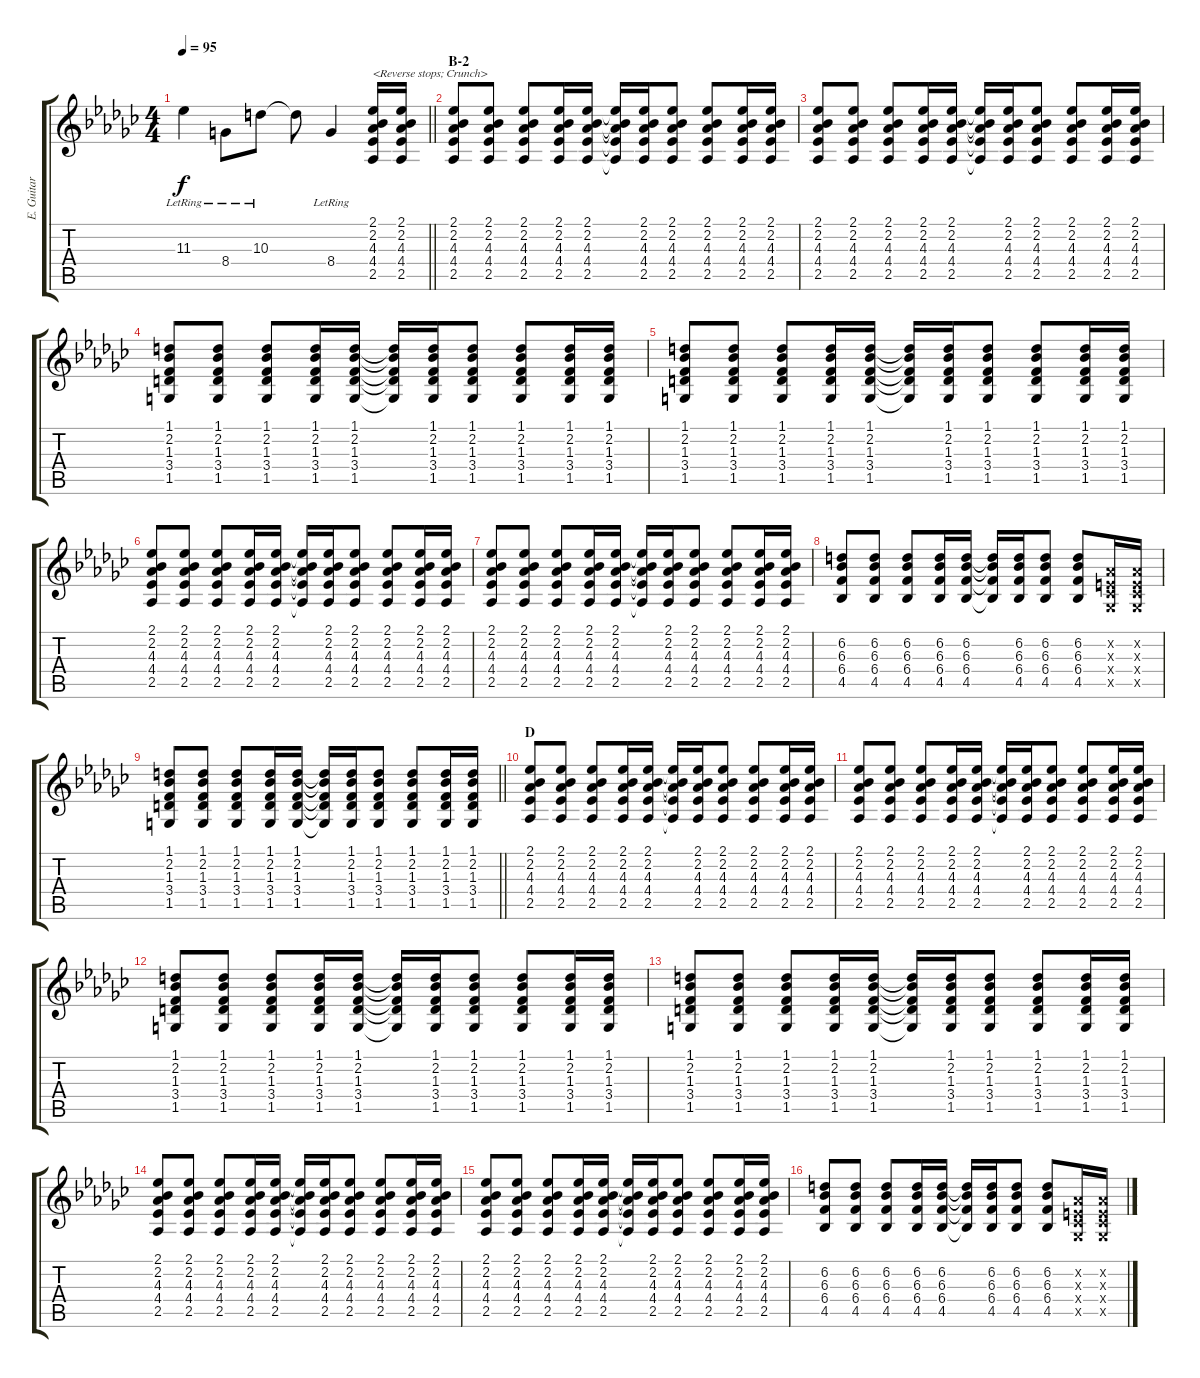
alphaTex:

\track ("E. Guitar II" "E. Guitar ") {instrument overdrivenguitar}
\staff {score tabs}
\tuning (Db4 Ab3 E3 B2 Gb2 B1) {hide}
\ts (4 4)
\tempo 95
\clef g2
\barLineRight lightlight
\ks gb
11.3{lr}.4{dy f} 8.4{lr}.8 10.3{lr}.8 10.3{t}.8 8.4{lr}.4 (2.1 2.2 4.3 4.4 2.5).16{txt "<Reverse stops; Crunch>" instrument overdrivenguitar} (2.1 2.2 4.3 4.4 2.5).16 |
\section ("" "B-2")
(2.1 2.2 4.3 4.4 2.5).8 (2.1 2.2 4.3 4.4 2.5).8 (2.1 2.2 4.3 4.4 2.5).8 (2.1 2.2 4.3 4.4 2.5).16 (2.1 2.2 4.3 4.4 2.5).16 (2.1{t} 2.2{t} 4.3{t} 4.4{t} 2.5{t}).16 (2.1 2.2 4.3 4.4 2.5).16 (2.1 2.2 4.3 4.4 2.5).8 (2.1 2.2 4.3 4.4 2.5).8 (2.1 2.2 4.3 4.4 2.5).16 (2.1 2.2 4.3 4.4 2.5).16 |
(2.1 2.2 4.3 4.4 2.5).8 (2.1 2.2 4.3 4.4 2.5).8 (2.1 2.2 4.3 4.4 2.5).8 (2.1 2.2 4.3 4.4 2.5).16 (2.1 2.2 4.3 4.4 2.5).16 (2.1{t} 2.2{t} 4.3{t} 4.4{t} 2.5{t}).16 (2.1 2.2 4.3 4.4 2.5).16 (2.1 2.2 4.3 4.4 2.5).8 (2.1 2.2 4.3 4.4 2.5).8 (2.1 2.2 4.3 4.4 2.5).16 (2.1 2.2 4.3 4.4 2.5).16 |
(1.1 2.2 1.3 3.4 1.5).8 (1.1 2.2 1.3 3.4 1.5).8 (1.1 2.2 1.3 3.4 1.5).8 (1.1 2.2 1.3 3.4 1.5).16 (1.1 2.2 1.3 3.4 1.5).16 (1.1{t} 2.2{t} 1.3{t} 3.4{t} 1.5{t}).16 (1.1 2.2 1.3 3.4 1.5).16 (1.1 2.2 1.3 3.4 1.5).8 (1.1 2.2 1.3 3.4 1.5).8 (1.1 2.2 1.3 3.4 1.5).16 (1.1 2.2 1.3 3.4 1.5).16 |
(1.1 2.2 1.3 3.4 1.5).8 (1.1 2.2 1.3 3.4 1.5).8 (1.1 2.2 1.3 3.4 1.5).8 (1.1 2.2 1.3 3.4 1.5).16 (1.1 2.2 1.3 3.4 1.5).16 (1.1{t} 2.2{t} 1.3{t} 3.4{t} 1.5{t}).16 (1.1 2.2 1.3 3.4 1.5).16 (1.1 2.2 1.3 3.4 1.5).8 (1.1 2.2 1.3 3.4 1.5).8 (1.1 2.2 1.3 3.4 1.5).16 (1.1 2.2 1.3 3.4 1.5).16 |
(2.1 2.2 4.3 4.4 2.5).8 (2.1 2.2 4.3 4.4 2.5).8 (2.1 2.2 4.3 4.4 2.5).8 (2.1 2.2 4.3 4.4 2.5).16 (2.1 2.2 4.3 4.4 2.5).16 (2.1{t} 2.2{t} 4.3{t} 4.4{t} 2.5{t}).16 (2.1 2.2 4.3 4.4 2.5).16 (2.1 2.2 4.3 4.4 2.5).8 (2.1 2.2 4.3 4.4 2.5).8 (2.1 2.2 4.3 4.4 2.5).16 (2.1 2.2 4.3 4.4 2.5).16 |
(2.1 2.2 4.3 4.4 2.5).8 (2.1 2.2 4.3 4.4 2.5).8 (2.1 2.2 4.3 4.4 2.5).8 (2.1 2.2 4.3 4.4 2.5).16 (2.1 2.2 4.3 4.4 2.5).16 (2.1{t} 2.2{t} 4.3{t} 4.4{t} 2.5{t}).16 (2.1 2.2 4.3 4.4 2.5).16 (2.1 2.2 4.3 4.4 2.5).8 (2.1 2.2 4.3 4.4 2.5).8 (2.1 2.2 4.3 4.4 2.5).16 (2.1 2.2 4.3 4.4 2.5).16 |
(6.2 6.3 6.4 4.5).8 (6.2 6.3 6.4 4.5).8 (6.2 6.3 6.4 4.5).8 (6.2 6.3 6.4 4.5).16 (6.2 6.3 6.4 4.5).16 (6.2{t} 6.3{t} 6.4{t} 4.5{t}).16 (6.2 6.3 6.4 4.5).16 (6.2 6.3 6.4 4.5).8 (6.2 6.3 6.4 4.5).8 (0.2{x} 0.3{x} 0.4{x} 0.5{x}).16 (0.2{x} 0.3{x} 0.4{x} 0.5{x}).16 |
\barLineRight lightlight
(1.1 2.2 1.3 3.4 1.5).8 (1.1 2.2 1.3 3.4 1.5).8 (1.1 2.2 1.3 3.4 1.5).8 (1.1 2.2 1.3 3.4 1.5).16 (1.1 2.2 1.3 3.4 1.5).16 (1.1{t} 2.2{t} 1.3{t} 3.4{t} 1.5{t}).16 (1.1 2.2 1.3 3.4 1.5).16 (1.1 2.2 1.3 3.4 1.5).8 (1.1 2.2 1.3 3.4 1.5).8 (1.1 2.2 1.3 3.4 1.5).16 (1.1 2.2 1.3 3.4 1.5).16 |
\section ("" "D")
(2.1 2.2 4.3 4.4 2.5).8 (2.1 2.2 4.3 4.4 2.5).8 (2.1 2.2 4.3 4.4 2.5).8 (2.1 2.2 4.3 4.4 2.5).16 (2.1 2.2 4.3 4.4 2.5).16 (2.1{t} 2.2{t} 4.3{t} 4.4{t} 2.5{t}).16 (2.1 2.2 4.3 4.4 2.5).16 (2.1 2.2 4.3 4.4 2.5).8 (2.1 2.2 4.3 4.4 2.5).8 (2.1 2.2 4.3 4.4 2.5).16 (2.1 2.2 4.3 4.4 2.5).16 |
(2.1 2.2 4.3 4.4 2.5).8 (2.1 2.2 4.3 4.4 2.5).8 (2.1 2.2 4.3 4.4 2.5).8 (2.1 2.2 4.3 4.4 2.5).16 (2.1 2.2 4.3 4.4 2.5).16 (2.1{t} 2.2{t} 4.3{t} 4.4{t} 2.5{t}).16 (2.1 2.2 4.3 4.4 2.5).16 (2.1 2.2 4.3 4.4 2.5).8 (2.1 2.2 4.3 4.4 2.5).8 (2.1 2.2 4.3 4.4 2.5).16 (2.1 2.2 4.3 4.4 2.5).16 |
(1.1 2.2 1.3 3.4 1.5).8 (1.1 2.2 1.3 3.4 1.5).8 (1.1 2.2 1.3 3.4 1.5).8 (1.1 2.2 1.3 3.4 1.5).16 (1.1 2.2 1.3 3.4 1.5).16 (1.1{t} 2.2{t} 1.3{t} 3.4{t} 1.5{t}).16 (1.1 2.2 1.3 3.4 1.5).16 (1.1 2.2 1.3 3.4 1.5).8 (1.1 2.2 1.3 3.4 1.5).8 (1.1 2.2 1.3 3.4 1.5).16 (1.1 2.2 1.3 3.4 1.5).16 |
(1.1 2.2 1.3 3.4 1.5).8 (1.1 2.2 1.3 3.4 1.5).8 (1.1 2.2 1.3 3.4 1.5).8 (1.1 2.2 1.3 3.4 1.5).16 (1.1 2.2 1.3 3.4 1.5).16 (1.1{t} 2.2{t} 1.3{t} 3.4{t} 1.5{t}).16 (1.1 2.2 1.3 3.4 1.5).16 (1.1 2.2 1.3 3.4 1.5).8 (1.1 2.2 1.3 3.4 1.5).8 (1.1 2.2 1.3 3.4 1.5).16 (1.1 2.2 1.3 3.4 1.5).16 |
(2.1 2.2 4.3 4.4 2.5).8 (2.1 2.2 4.3 4.4 2.5).8 (2.1 2.2 4.3 4.4 2.5).8 (2.1 2.2 4.3 4.4 2.5).16 (2.1 2.2 4.3 4.4 2.5).16 (2.1{t} 2.2{t} 4.3{t} 4.4{t} 2.5{t}).16 (2.1 2.2 4.3 4.4 2.5).16 (2.1 2.2 4.3 4.4 2.5).8 (2.1 2.2 4.3 4.4 2.5).8 (2.1 2.2 4.3 4.4 2.5).16 (2.1 2.2 4.3 4.4 2.5).16 |
(2.1 2.2 4.3 4.4 2.5).8 (2.1 2.2 4.3 4.4 2.5).8 (2.1 2.2 4.3 4.4 2.5).8 (2.1 2.2 4.3 4.4 2.5).16 (2.1 2.2 4.3 4.4 2.5).16 (2.1{t} 2.2{t} 4.3{t} 4.4{t} 2.5{t}).16 (2.1 2.2 4.3 4.4 2.5).16 (2.1 2.2 4.3 4.4 2.5).8 (2.1 2.2 4.3 4.4 2.5).8 (2.1 2.2 4.3 4.4 2.5).16 (2.1 2.2 4.3 4.4 2.5).16 |
(6.2 6.3 6.4 4.5).8 (6.2 6.3 6.4 4.5).8 (6.2 6.3 6.4 4.5).8 (6.2 6.3 6.4 4.5).16 (6.2 6.3 6.4 4.5).16 (6.2{t} 6.3{t} 6.4{t} 4.5{t}).16 (6.2 6.3 6.4 4.5).16 (6.2 6.3 6.4 4.5).8 (6.2 6.3 6.4 4.5).8 (0.2{x} 0.3{x} 0.4{x} 0.5{x}).16 (0.2{x} 0.3{x} 0.4{x} 0.5{x}).16
